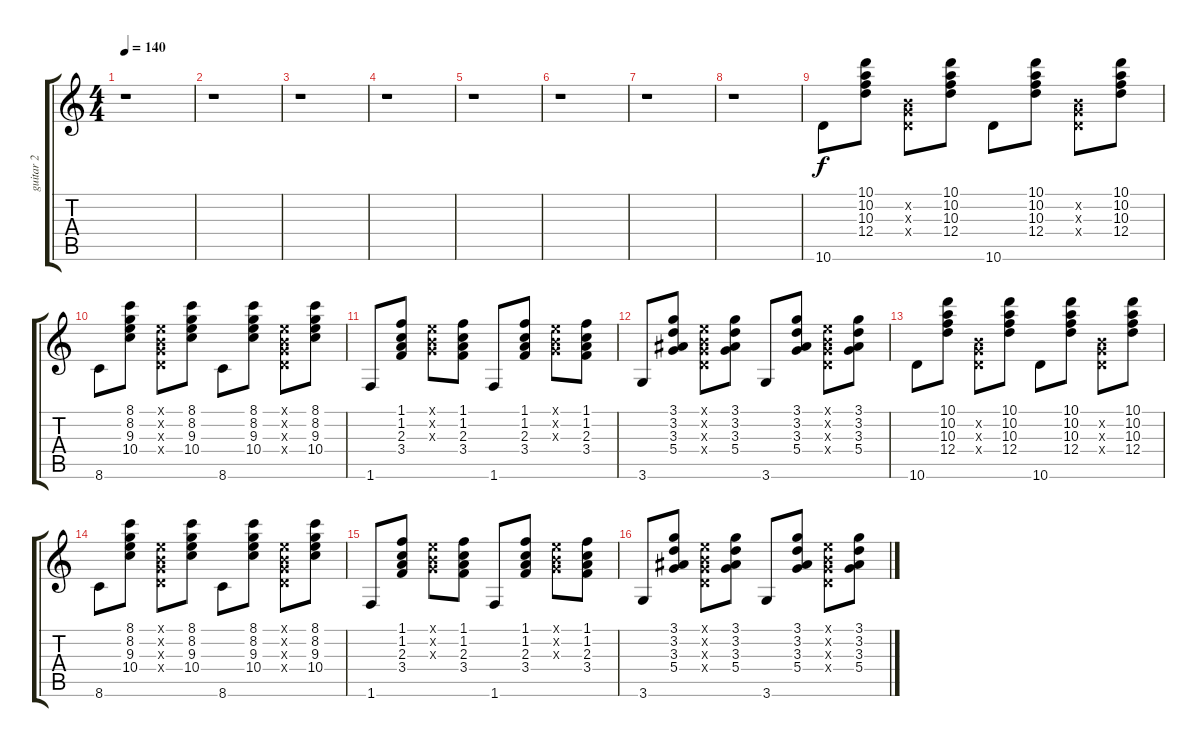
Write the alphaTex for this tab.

\track ("guitar 2" "guitar 2") {instrument electricguitarclean}
\staff {score tabs}
\tuning (E4 B3 G3 D3 A2 E2) {hide}
\ts (4 4)
\tempo 140
\clef g2
\ks c
r.1{dy f instrument electricguitarclean} |
r.1 |
r.1 |
r.1 |
r.1 |
r.1 |
r.1 |
r.1 |
10.6.8 (10.1 10.2 10.3 12.4).8 (0.2{x} 0.3{x} 0.4{x}).8 (10.1 10.2 10.3 12.4).8 10.6.8 (10.1 10.2 10.3 12.4).8 (0.2{x} 0.3{x} 0.4{x}).8 (10.1 10.2 10.3 12.4).8 |
8.6.8 (8.1 8.2 9.3 10.4).8 (0.1{x} 0.2{x} 0.3{x} 0.4{x}).8 (8.1 8.2 9.3 10.4).8 8.6.8 (8.1 8.2 9.3 10.4).8 (0.1{x} 0.2{x} 0.3{x} 0.4{x}).8 (8.1 8.2 9.3 10.4).8 |
1.6.8 (1.1 1.2 2.3 3.4).8 (0.1{x} 0.2{x} 0.3{x}).8 (1.1 1.2 2.3 3.4).8 1.6.8 (1.1 1.2 2.3 3.4).8 (0.1{x} 0.2{x} 0.3{x}).8 (1.1 1.2 2.3 3.4).8 |
3.6.8 (3.1 3.2 3.3 5.4).8 (0.1{x} 0.2{x} 0.3{x} 0.4{x}).8 (3.1 3.2 3.3 5.4).8 3.6.8 (3.1 3.2 3.3 5.4).8 (0.1{x} 0.2{x} 0.3{x} 0.4{x}).8 (3.1 3.2 3.3 5.4).8 |
10.6.8 (10.1 10.2 10.3 12.4).8 (0.2{x} 0.3{x} 0.4{x}).8 (10.1 10.2 10.3 12.4).8 10.6.8 (10.1 10.2 10.3 12.4).8 (0.2{x} 0.3{x} 0.4{x}).8 (10.1 10.2 10.3 12.4).8 |
8.6.8 (8.1 8.2 9.3 10.4).8 (0.1{x} 0.2{x} 0.3{x} 0.4{x}).8 (8.1 8.2 9.3 10.4).8 8.6.8 (8.1 8.2 9.3 10.4).8 (0.1{x} 0.2{x} 0.3{x} 0.4{x}).8 (8.1 8.2 9.3 10.4).8 |
1.6.8 (1.1 1.2 2.3 3.4).8 (0.1{x} 0.2{x} 0.3{x}).8 (1.1 1.2 2.3 3.4).8 1.6.8 (1.1 1.2 2.3 3.4).8 (0.1{x} 0.2{x} 0.3{x}).8 (1.1 1.2 2.3 3.4).8 |
3.6.8 (3.1 3.2 3.3 5.4).8 (0.1{x} 0.2{x} 0.3{x} 0.4{x}).8 (3.1 3.2 3.3 5.4).8 3.6.8 (3.1 3.2 3.3 5.4).8 (0.1{x} 0.2{x} 0.3{x} 0.4{x}).8 (3.1 3.2 3.3 5.4).8
